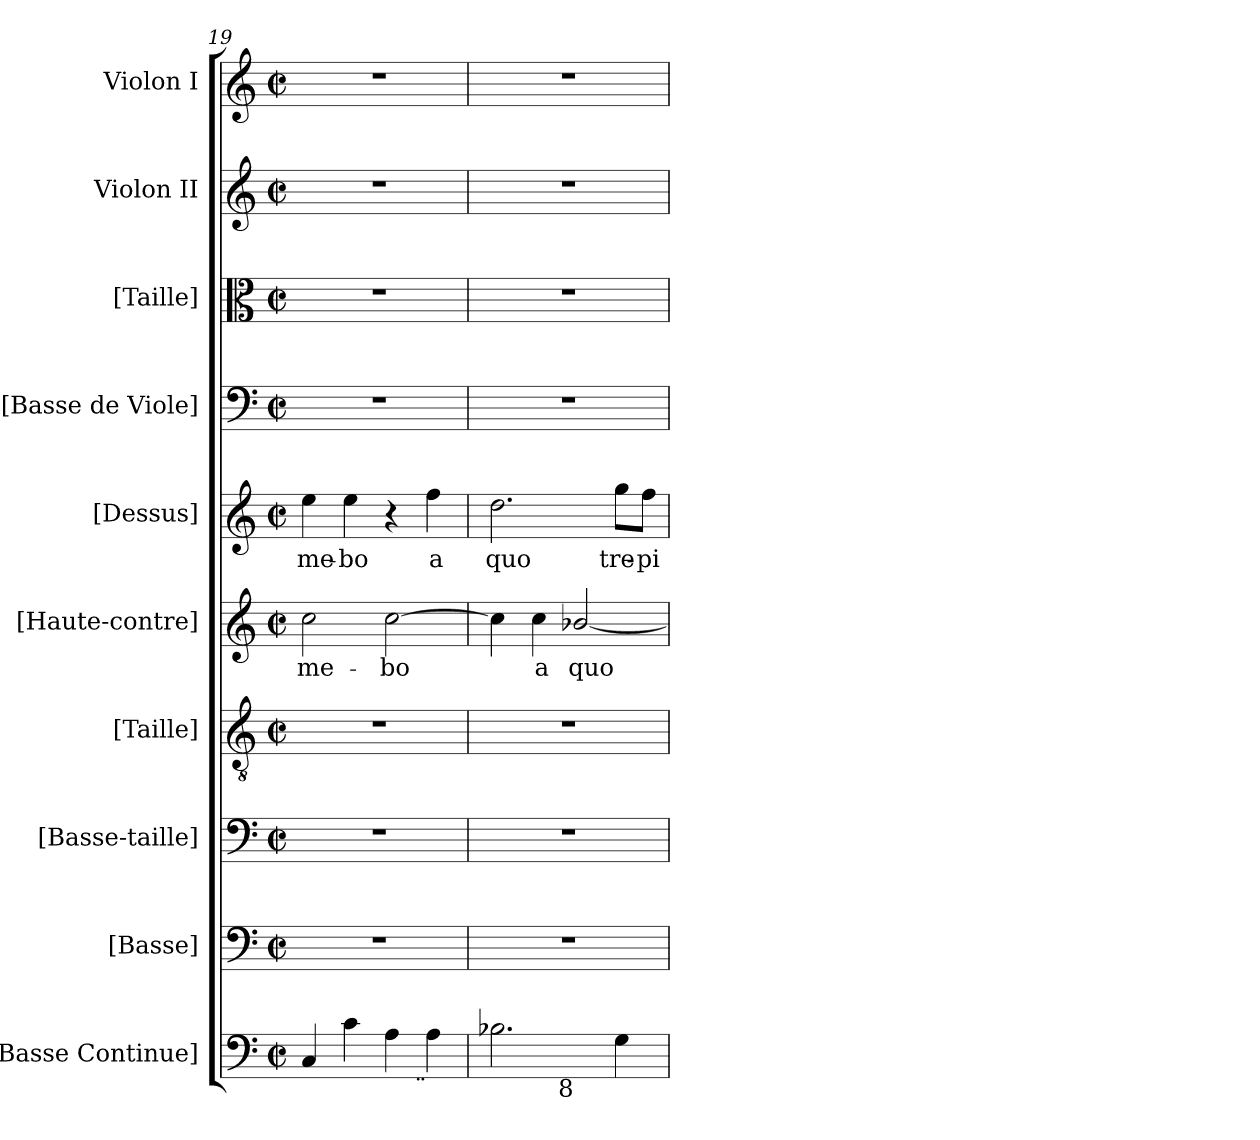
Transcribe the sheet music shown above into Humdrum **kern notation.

**kern	**kern	**kern	**kern	**kern	**text	**kern	**text	**kern	**kern	**kern	**kern
*part10	*part9	*part8	*part7	*part6	*part6	*part5	*part5	*part4	*part3	*part2	*part1
*staff10	*staff9	*staff8	*staff7	*staff6	*staff6	*staff5	*staff5	*staff4	*staff3	*staff2	*staff1
*I"[Basse Continue]	*I"[Basse]	*I"[Basse-taille]	*I"[Taille]	*I"[Haute-contre]	*	*I"[Dessus]	*	*I"[Basse de Viole]	*I"[Taille]	*I"Violon II	*I"Violon I
*I'B.c.	*I'B.	*I'B.t.	*I'T.	*I'H.C.	*	*I'D.	*	*	*	*I'Vln. II	*I'Vln. I
*clefF4	*clefF4	*clefF4	*clefGv2	*clefG2	*	*clefG2	*	*clefF4	*clefC3	*clefG2	*clefG2
*	*	*	*ITrd7c12	*ITrd7c12	*	*	*	*	*	*	*
*k[]	*k[]	*k[]	*k[]	*k[]	*	*k[]	*	*k[]	*k[]	*k[]	*k[]
*M2/2	*M2/2	*M2/2	*M2/2	*M2/2	*	*M2/2	*	*M2/2	*M2/2	*M2/2	*M2/2
*met(c|)	*met(c|)	*met(c|)	*met(c|)	*met(c|)	*	*met(c|)	*	*met(c|)	*met(c|)	*met(c|)	*met(c|)
=19	=19	=19	=19	=19	=19	=19	=19	=19	=19	=19	=19
!	!	!	!	!	!LO:LY:b:color=#000000	!	!	!	!	!	!
!	!	!	!	!	!	!	!LO:LY:b:color=#000000	!	!	!	!
4Ci/	1r	1r	1r	2ci\	-me-	4eei\	-me-	1r	1r	1r	1r
!	!	!	!	!	!	!	!LO:LY:b:color=#000000	!	!	!	!
4ci\	.	.	.	.	.	4eei\	-bo	.	.	.	.
!	!	!	!	!	!LO:LY:b:color=#000000	!	!	!	!	!	!
4Ai\	.	.	.	[2ci\	-bo	4r	.	.	.	.	.
!LO:TX:b:rj:t=¨	!	!	!	!	!	!	!	!	!	!	!
!	!	!	!	!	!	!	!LO:LY:b:color=#000000	!	!	!	!
4Ai\	.	.	.	.	.	4ffi\	a	.	.	.	.
=20	=20	=20	=20	=20	=20	=20	=20	=20	=20	=20	=20
!LO:TX:b:rj:t=9	!	!	!	!	!	!	!	!	!	!	!
!	!	!	!	!	!	!	!LO:LY:b:color=#000000	!	!	!	!
*^	*	*	*	*	*	*	*	*	*	*	*
2.B-Xi\	2ryy	1r	1r	1r	4ci\]	.	2.ddi\	quo	1r	1r	1r	1r
!	!	!	!	!	!	!LO:LY:b:color=#000000	!	!	!	!	!	!
.	.	.	.	.	4ci\	a	.	.	.	.	.	.
!	!LO:TX:b:rj:t=8	!	!	!	!	!	!	!	!	!	!	!
!	!	!	!	!	!	!LO:LY:b:color=#000000	!	!	!	!	!	!
.	2ryy	.	.	.	[2B-Xi/	quo	.	.	.	.	.	.
!	!	!	!	!	!	!	!	!LO:LY:b:color=#000000	!	!	!	!
4Gi\	.	.	.	.	.	.	8ggi\L	tre-	.	.	.	.
!	!	!	!	!	!	!	!	!LO:LY:b:color=#000000	!	!	!	!
.	.	.	.	.	.	.	8ffi\J	-pi-	.	.	.	.
*v	*v	*	*	*	*	*	*	*	*	*	*	*
=	=	=	=	=	=	=	=	=	=	=	=
*-	*-	*-	*-	*-	*-	*-	*-	*-	*-	*-	*-
